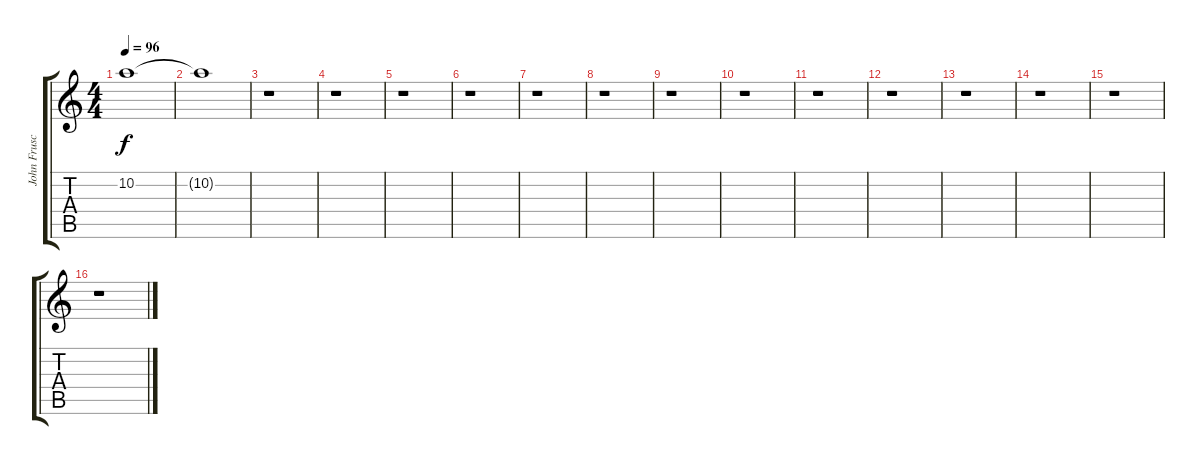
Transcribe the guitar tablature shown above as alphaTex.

\track ("John Frusciante (Solo)" "John Frusc") {instrument acousticguitarsteel}
\staff {score tabs}
\tuning (E4 B3 G3 D3 A2 E2) {hide}
\ts (4 4)
\tempo 96
\clef g2
\ks c
10.2.1{dy f} |
10.2{t}.1 |
r.1 |
r.1 |
r.1 |
r.1 |
r.1 |
r.1 |
r.1 |
r.1 |
r.1 |
r.1 |
r.1 |
r.1 |
r.1 |
r.1
